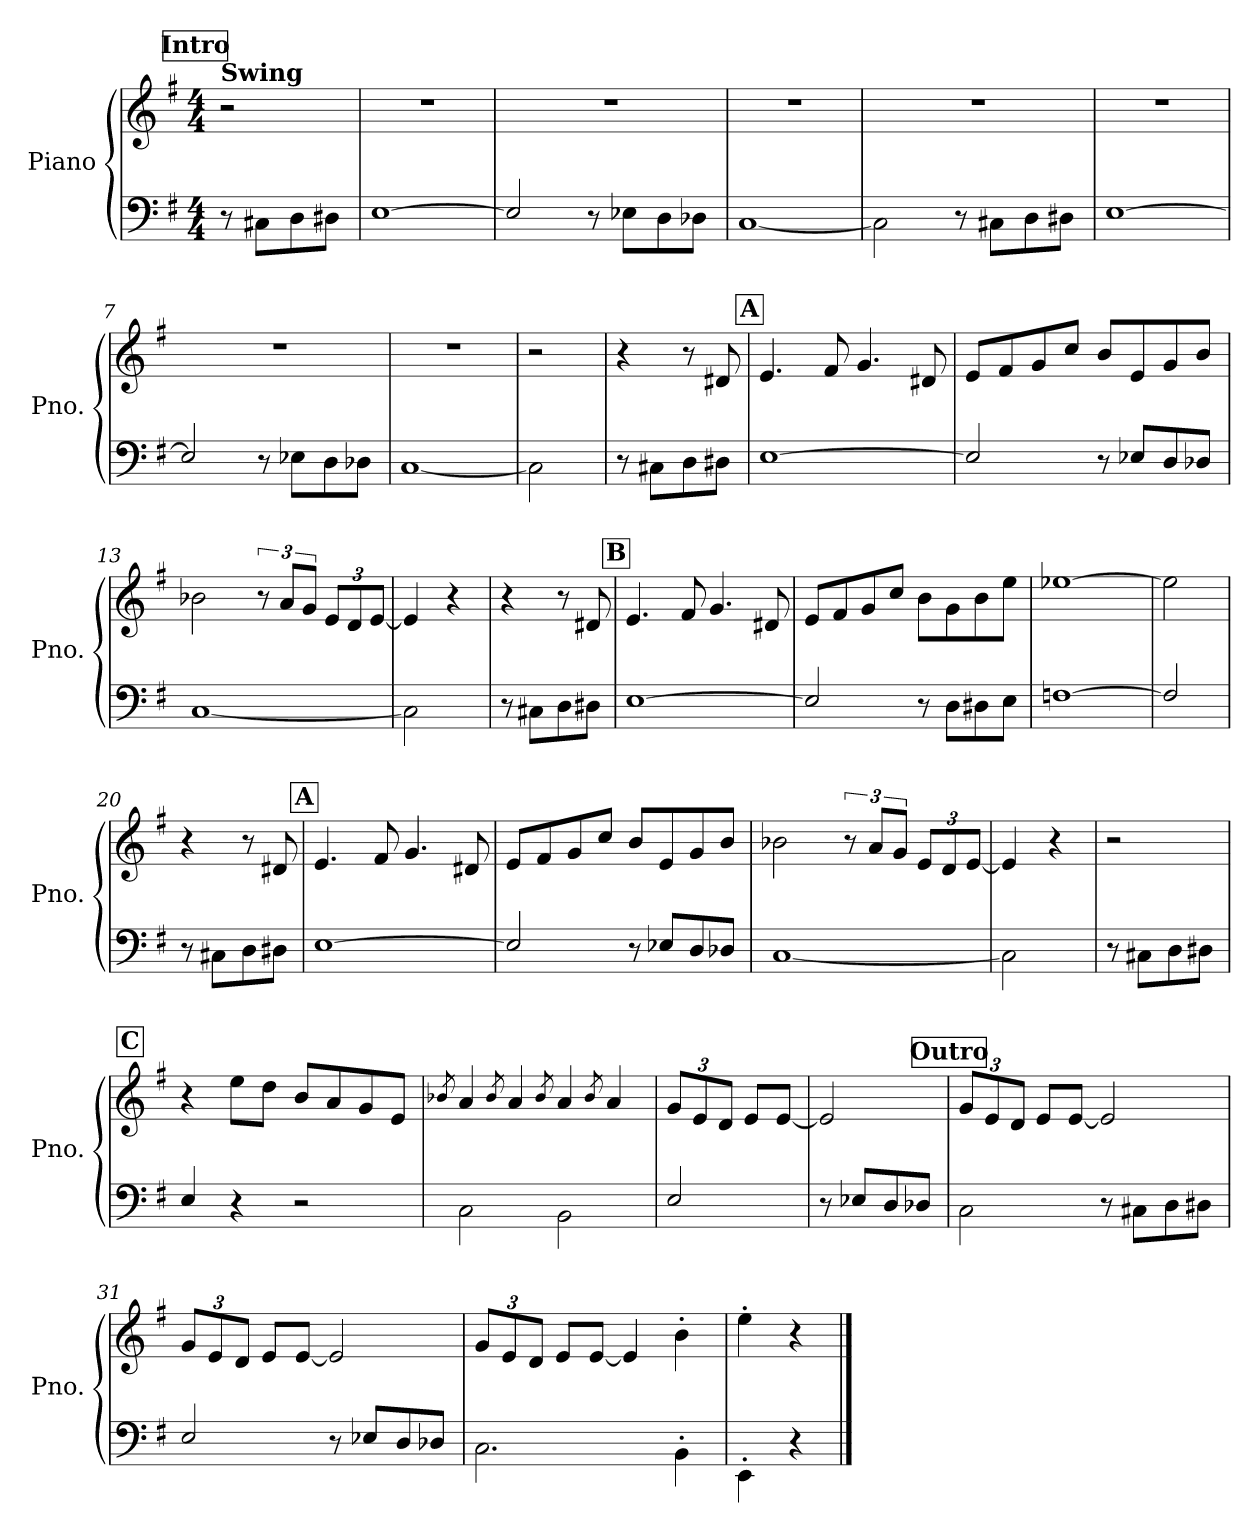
**kern	**kern
*part1	*part1
*staff2	*staff1
*I"Piano	*
*I'Pno.	*
*clefF4	*clefG2
*k[f#]	*k[f#]
*M4/4	*M4/4
*MM110	*MM110
!!LO:REH:place=s1:a:B:fs=14:t=Intro
=1	=1
!	!LO:TX:a:B:t=Swing
8r	2r
8C#X\L	.
8D\	.
8D#X\J	.
=2	=2
[1E	1r
=3	=3
2E/]	1r
8r	.
8E-X\L	.
8D\	.
8D-X\J	.
=4	=4
[1C	1r
=5	=5
2C\]	1r
8r	.
8C#X\L	.
8D\	.
8D#X\J	.
=6	=6
[1E	1r
=7	=7
2E/]	1r
8r	.
8E-X\L	.
8D\	.
8D-X\J	.
=8	=8
[1C	1r
=9	=9
2C\]	2r
!!LO:LB:g=z
=10	=10
8r	4r
8C#X\L	.
8D\	8r
8D#X\J	8d#X/
!!LO:REH:place=s1:a:B:fs=14:t=A
=11	=11
[1E	4.e/
.	8f#/
.	4.g/
.	8d#X/
=12	=12
2E/]	8e/L
.	8f#/
.	8g/
.	8cc/J
8r	8b/L
8E-X/L	8e/
8D/	8g/
8D-X/J	8b/J
=13	=13
[1C	2b-X\
.	12r
.	12a/L
.	12g/J
*	*Xbrackettup
.	12e/L
.	12d/
.	[12e/J
=14	=14
2C\]	4e/]
.	4r
!!LO:LB:g=z
=15	=15
8r	4r
8C#X\L	.
8D\	8r
8D#X\J	8d#X/
!!LO:REH:place=s1:a:B:fs=14:t=B
=16	=16
[1E	4.e/
.	8f#/
.	4.g/
.	8d#X/
=17	=17
2E/]	8e/L
.	8f#/
.	8g/
.	8cc/J
8r	8b\L
8D\L	8g\
8D#X\	8b\
8E\J	8ee\J
=18	=18
[1Fn	[1ee-X
=19	=19
2F/]	2ee-\]
!!LO:LB:g=z
=20	=20
8r	4r
8C#X\L	.
8D\	8r
8D#X\J	8d#X/
!!LO:REH:place=s1:a:B:fs=14:t=A
=21	=21
[1E	4.e/
.	8f#/
.	4.g/
.	8d#X/
=22	=22
2E/]	8e/L
.	8f#/
.	8g/
.	8cc/J
8r	8b/L
8E-X/L	8e/
8D/	8g/
8D-X/J	8b/J
=23	=23
[1C	2b-X\
*	*brackettup
.	12r
.	12a/L
.	12g/J
*	*Xbrackettup
.	12e/L
.	12d/
.	[12e/J
=24	=24
2C\]	4e/]
.	4r
!!LO:LB:g=z
=25	=25
8r	2r
8C#X\L	.
8D\	.
8D#X\J	.
!!LO:REH:place=s1:a:B:fs=14:t=C
=26	=26
4E/	4r
4r	8ee\L
.	8dd\J
2r	8b/L
.	8a/
.	8g/
.	8e/J
=27	=27
.	8qb-X/
2C\	4a/
.	8qb-/
.	4a/
.	8qb-/
2BB\	4a/
.	8qb-/
.	4a/
=28	=28
2E/	12g/L
.	12e/
.	12d/J
.	8e/L
.	[8e/J
!!LO:LB:g=z
=29	=29
8r	2e/]
8E-X/L	.
8D/	.
8D-X/J	.
!!LO:REH:place=s1:a:B:fs=14:t=Outro
=30	=30
2C\	12g/L
.	12e/
.	12d/J
.	8e/L
.	[8e/J
8r	2e/]
8C#X\L	.
8D\	.
8D#X\J	.
=31	=31
2E/	12g/L
.	12e/
.	12d/J
.	8e/L
.	[8e/J
8r	2e/]
8E-X/L	.
8D/	.
8D-X/J	.
=32	=32
2.C\	12g/L
.	12e/
.	12d/J
.	8e/L
.	[8e/J
.	4e/]
4BB'\	4b'\
=33	=33
4EE'\	4ee'\
4r	4r
==	==
*-	*-
